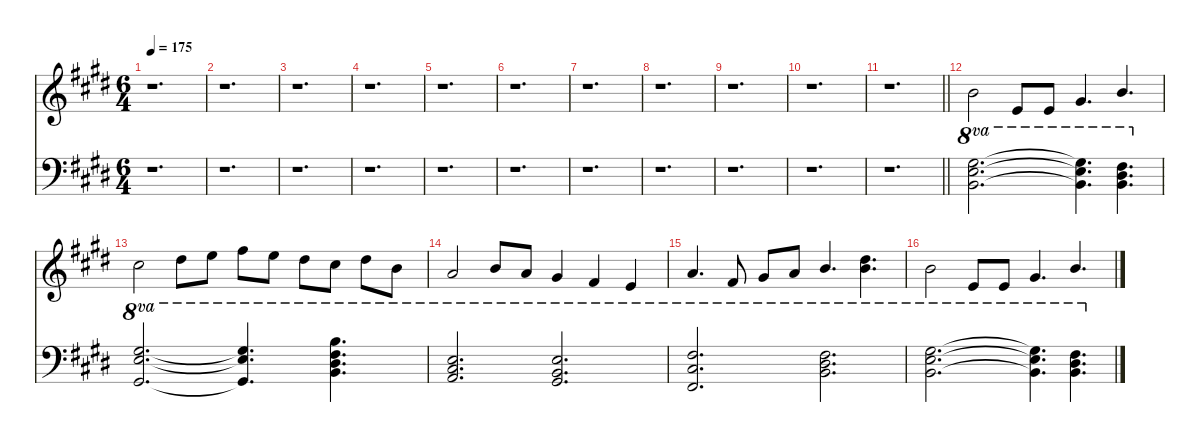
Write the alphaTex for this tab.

\defaultSystemsLayout 4
\hideDynamics
\bracketExtendMode nobrackets
\singleTrackTrackNamePolicy hidden
\multiTrackTrackNamePolicy hidden
\firstSystemTrackNameMode fullname
\firstSystemTrackNameOrientation horizontal
\otherSystemsTrackNameOrientation horizontal
\track ("Piano" "pno.") {instrument acousticgrandpiano}
\staff {score}
\tuning (E3 B2 G2 D2 A1 E1 B1)
\ts (6 4)
\tempo 175
\clef g2
\ks e
r.1{d dy f beam Down} |
r.1{d beam Down} |
r.1{d beam Down} |
r.1{d beam Down} |
r.1{d beam Down} |
r.1{d beam Down} |
r.1{d beam Down} |
r.1{d beam Down} |
r.1{d beam Down} |
r.1{d beam Down} |
\barLineRight lightlight
r.1{d beam Down} |
19.1{acc forcenatural}.2{dy mp instrument musicbox beam Down} 21.3{acc forcenatural}.8{beam Up} 21.3{acc forcenatural}.8{beam Up} 21.2{acc #}.4{d beam Up} 24.2{acc forcenatural}.4{d beam Up} |
26.2{acc #}.2{beam Down} 28.2{acc #}.8{beam Down} 29.2{acc forcenatural}.8{beam Down} 31.2{acc #}.8{beam Down} 29.2{acc forcenatural}.8{beam Down} 28.2{acc #}.8{beam Down} 26.2{acc #}.8{beam Down} 28.2{acc #}.8{beam Down} 28.3{acc forcenatural}.8{beam Down} |
26.3{acc forcenatural}.2{beam Up} 24.2{acc forcenatural}.8{beam Up} 22.2{acc forcenatural}.8{beam Up} 21.2{acc #}.4{beam Up} 19.2{acc #}.4{beam Up} 17.2{acc forcenatural}.4{beam Up} |
17.1{acc forcenatural}.4{d beam Up} 14.1{acc #}.8{beam Up} 16.1{acc #}.8{beam Up} 17.1{acc forcenatural}.8{beam Up} 19.1{acc forcenatural}.4{d beam Up} (23.1{acc #} 24.2{acc forcenatural}).4{d beam Down} |
24.2{acc forcenatural}.2{beam Down} 21.3{acc forcenatural}.8{beam Up} 21.3{acc forcenatural}.8{beam Up} 21.2{acc #}.4{d beam Up} 24.2{acc forcenatural}.4{d beam Up}
\staff {score}
\tuning (E3 B2 G2 D2 A1 E1 B1)
\clef f4
\ottava regular
\simile none
\ks e
r.1{d dy f beam Down} |
r.1{d beam Down} |
r.1{d beam Down} |
r.1{d beam Down} |
r.1{d beam Down} |
r.1{d beam Down} |
r.1{d beam Down} |
r.1{d beam Down} |
r.1{d beam Down} |
r.1{d beam Down} |
\barLineRight lightlight
r.1{d beam Down} |
(21.2{acc #} 21.3{acc forcenatural} 21.4{acc forcenatural}).2{d ot 8va dy mp beam Down} (21.2{t acc #} 21.3{t acc forcenatural} 21.4{t acc forcenatural}).4{d ot 8va dy f beam Down} (19.2{acc #} 20.3{acc #} 21.4{acc forcenatural}).4{d ot 8va dy mp beam Down} |
(21.2{acc #} 21.3{acc forcenatural} 21.7{acc #}).2{d ot 8va beam Up} (21.2{t acc #} 21.3{t acc forcenatural} 21.7{t acc #}).4{d ot 8va dy f beam Up} (19.1{acc forcenatural} 19.2{acc #} 21.4{acc forcenatural} 20.3{acc #}).4{d ot 8va dy mp beam Down} |
(12.1{acc forcenatural} 14.3{acc forcenatural} 14.2{acc #}).2{d ot 8va beam Up} (12.1{acc forcenatural} 12.2{acc forcenatural} 13.3{acc #}).2{d ot 8va beam Up} |
(14.1{acc #} 14.2{acc #} 11.3{acc #}).2{d ot 8va beam Up} (14.1{acc #} 16.2{acc #} 16.3{acc forcenatural}).2{d ot 8va beam Down} |
(16.1{acc #} 17.2{acc forcenatural} 16.3{acc forcenatural}).2{d ot 8va beam Down} (16.1{t acc #} 17.2{t acc forcenatural} 16.3{t acc forcenatural}).4{d ot 8va dy f beam Down} (19.2{acc #} 20.3{acc #} 21.4{acc forcenatural}).4{d ot 8va dy mp beam Down}
